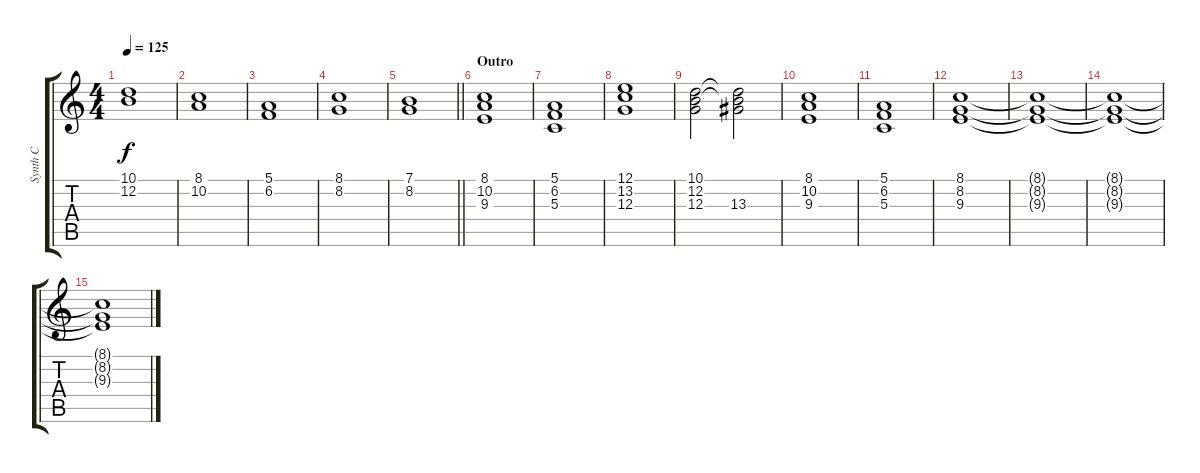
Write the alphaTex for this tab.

\track ("Synth C" "Synth C") {instrument pad4choir}
\staff {score tabs}
\tuning (E4 B3 G3 D3 A2 E2) {hide}
\ts (4 4)
\tempo 125
\clef g2
\ks c
(10.1 12.2).1{dy f} |
(8.1 10.2).1 |
(5.1 6.2).1 |
(8.1 8.2).1 |
\barLineRight lightlight
(7.1 8.2).1 |
\section ("" "Outro")
(8.1 10.2 9.3).1 |
(5.1 6.2 5.3).1 |
(12.1 13.2 12.3).1 |
(10.1 12.2 12.3).2 (10.1{t} 12.2{t} 13.3).2 |
(8.1 10.2 9.3).1 |
(5.1 6.2 5.3).1 |
(8.1 8.2 9.3).1 |
(8.1{t} 8.2{t} 9.3{t}).1 |
(8.1{t} 8.2{t} 9.3{t}).1 |
(8.1{t} 8.2{t} 9.3{t}).1
